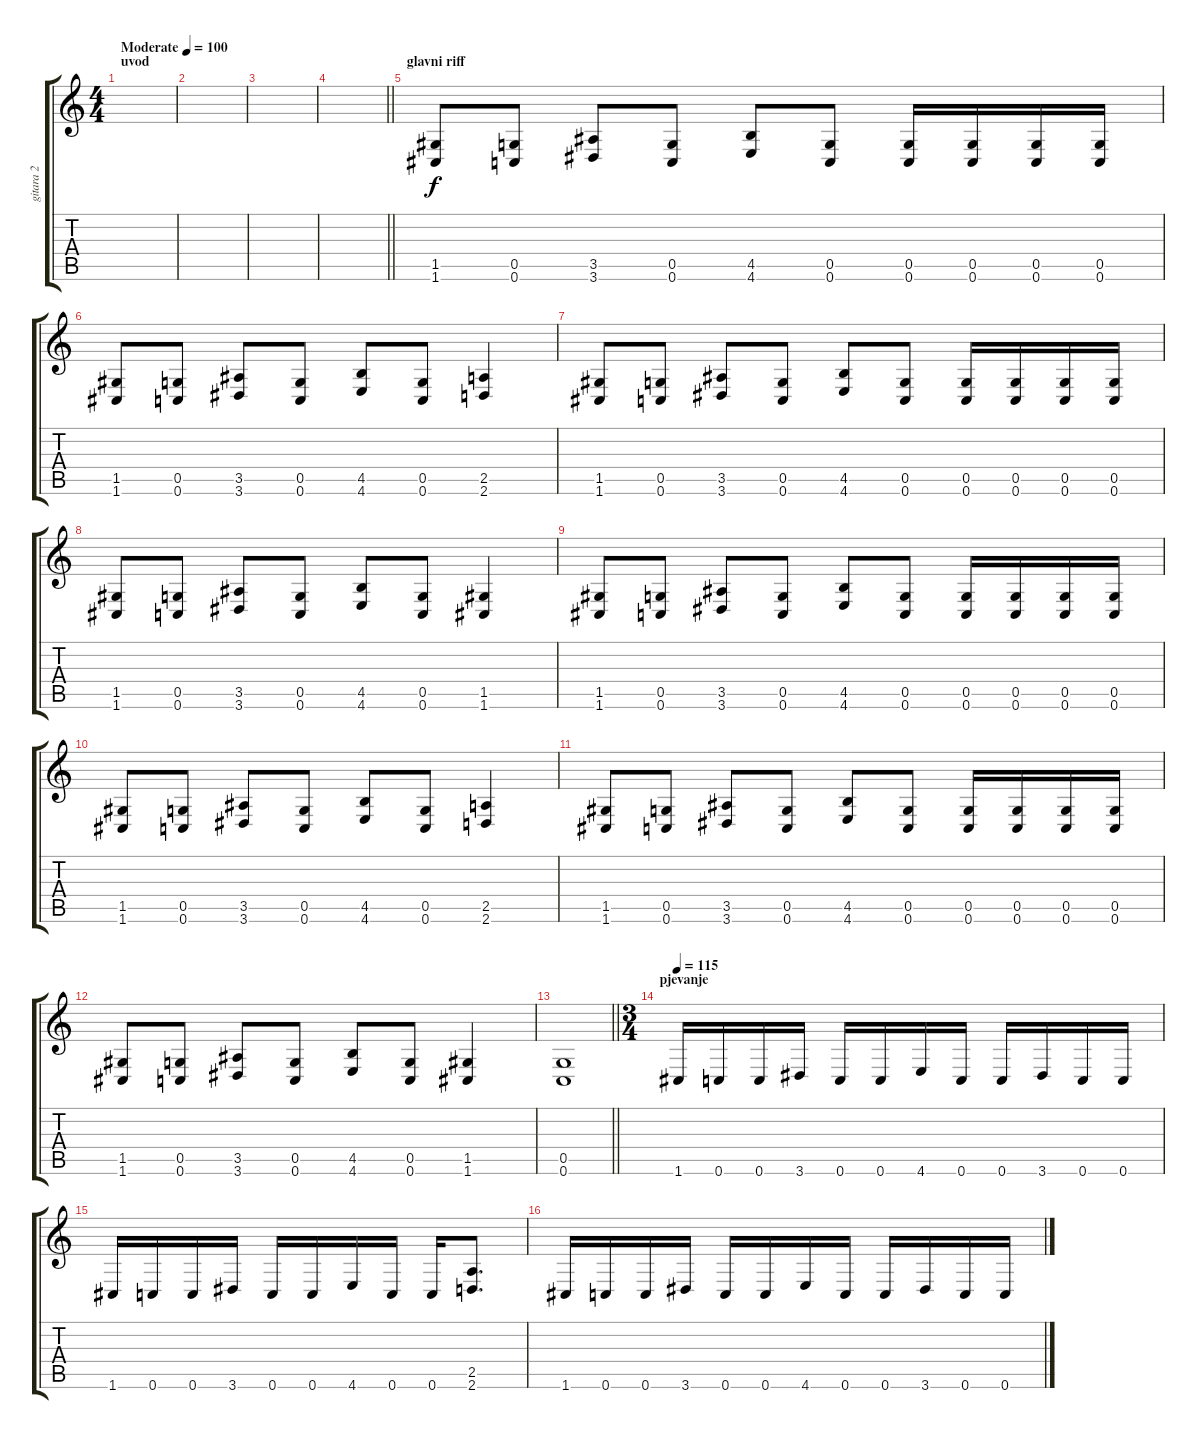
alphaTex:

\track ("gitara 2" "gitara 2") {instrument distortionguitar}
\staff {score tabs}
\tuning (D4 A3 F3 C3 G2 C2) {hide}
\ts (4 4)
\section ("" "uvod")
\tempo (100 "Moderate")
\clef g2
\ks c
|
|
|
\barLineRight lightlight
|
\section ("" "glavni riff")
(1.5 1.6).8 (0.5 0.6).8 (3.5 3.6).8 (0.5 0.6).8 (4.5 4.6).8 (0.5 0.6).8 (0.5 0.6).16 (0.5 0.6).16 (0.5 0.6).16 (0.5 0.6).16 |
(1.5 1.6).8 (0.5 0.6).8 (3.5 3.6).8 (0.5 0.6).8 (4.5 4.6).8 (0.5 0.6).8 (2.5 2.6).4 |
(1.5 1.6).8 (0.5 0.6).8 (3.5 3.6).8 (0.5 0.6).8 (4.5 4.6).8 (0.5 0.6).8 (0.5 0.6).16 (0.5 0.6).16 (0.5 0.6).16 (0.5 0.6).16 |
(1.5 1.6).8 (0.5 0.6).8 (3.5 3.6).8 (0.5 0.6).8 (4.5 4.6).8 (0.5 0.6).8 (1.5 1.6).4 |
(1.5 1.6).8 (0.5 0.6).8 (3.5 3.6).8 (0.5 0.6).8 (4.5 4.6).8 (0.5 0.6).8 (0.5 0.6).16 (0.5 0.6).16 (0.5 0.6).16 (0.5 0.6).16 |
(1.5 1.6).8 (0.5 0.6).8 (3.5 3.6).8 (0.5 0.6).8 (4.5 4.6).8 (0.5 0.6).8 (2.5 2.6).4 |
(1.5 1.6).8 (0.5 0.6).8 (3.5 3.6).8 (0.5 0.6).8 (4.5 4.6).8 (0.5 0.6).8 (0.5 0.6).16 (0.5 0.6).16 (0.5 0.6).16 (0.5 0.6).16 |
(1.5 1.6).8 (0.5 0.6).8 (3.5 3.6).8 (0.5 0.6).8 (4.5 4.6).8 (0.5 0.6).8 (1.5 1.6).4 |
\barLineRight lightlight
(0.5 0.6).1 |
\ts (3 4)
\section ("" "pjevanje")
\tempo 115
1.6.16 0.6.16 0.6.16 3.6.16 0.6.16 0.6.16 4.6.16 0.6.16 0.6.16 3.6.16 0.6.16 0.6.16 |
1.6.16 0.6.16 0.6.16 3.6.16 0.6.16 0.6.16 4.6.16 0.6.16 0.6.16 (2.5 2.6).8{d} |
1.6.16 0.6.16 0.6.16 3.6.16 0.6.16 0.6.16 4.6.16 0.6.16 0.6.16 3.6.16 0.6.16 0.6.16
